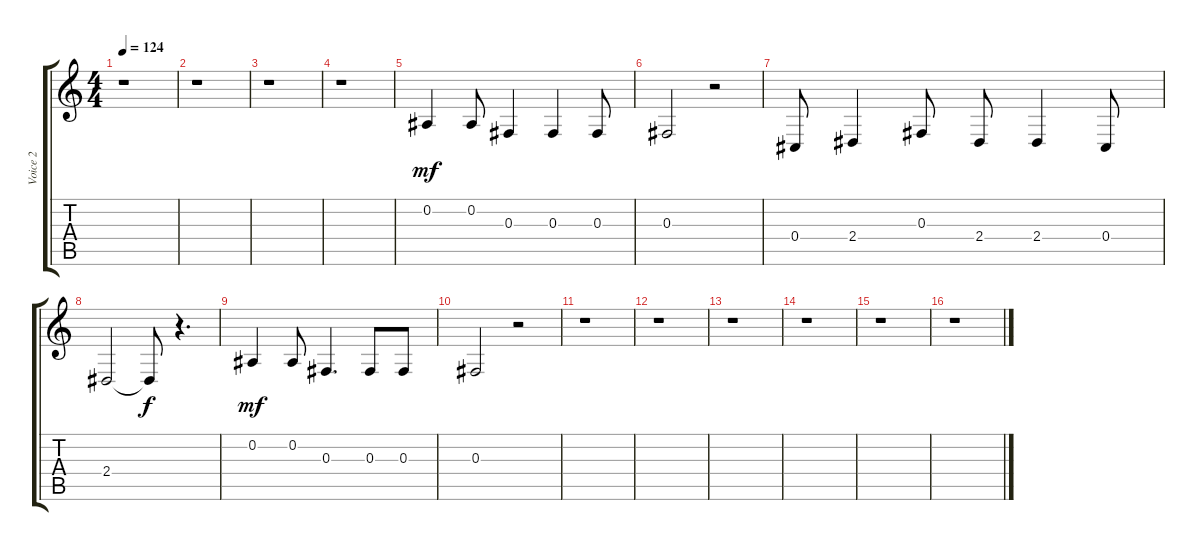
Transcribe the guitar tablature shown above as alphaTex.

\track ("Voice 2" "Voice 2") {instrument lead6voice}
\staff {score tabs}
\tuning (Eb4 Bb3 Gb3 Db3 Ab2 Eb2) {hide}
\ts (4 4)
\tempo 124
\clef g2
\ks c
r.1{dy mf} |
r.1 |
r.1 |
r.1 |
0.2.4 0.2.8 0.3.4 0.3.4 0.3.8 |
0.3.2 r.2 |
0.4.8 2.4.4 0.3.8 2.4.8 2.4.4 0.4.8 |
2.4.2 2.4{t}.8{dy f} r.4{d} |
0.2.4{dy mf} 0.2.8 0.3.4{d} 0.3.8 0.3.8 |
0.3.2 r.2 |
r.1 |
r.1 |
r.1 |
r.1 |
r.1 |
r.1
